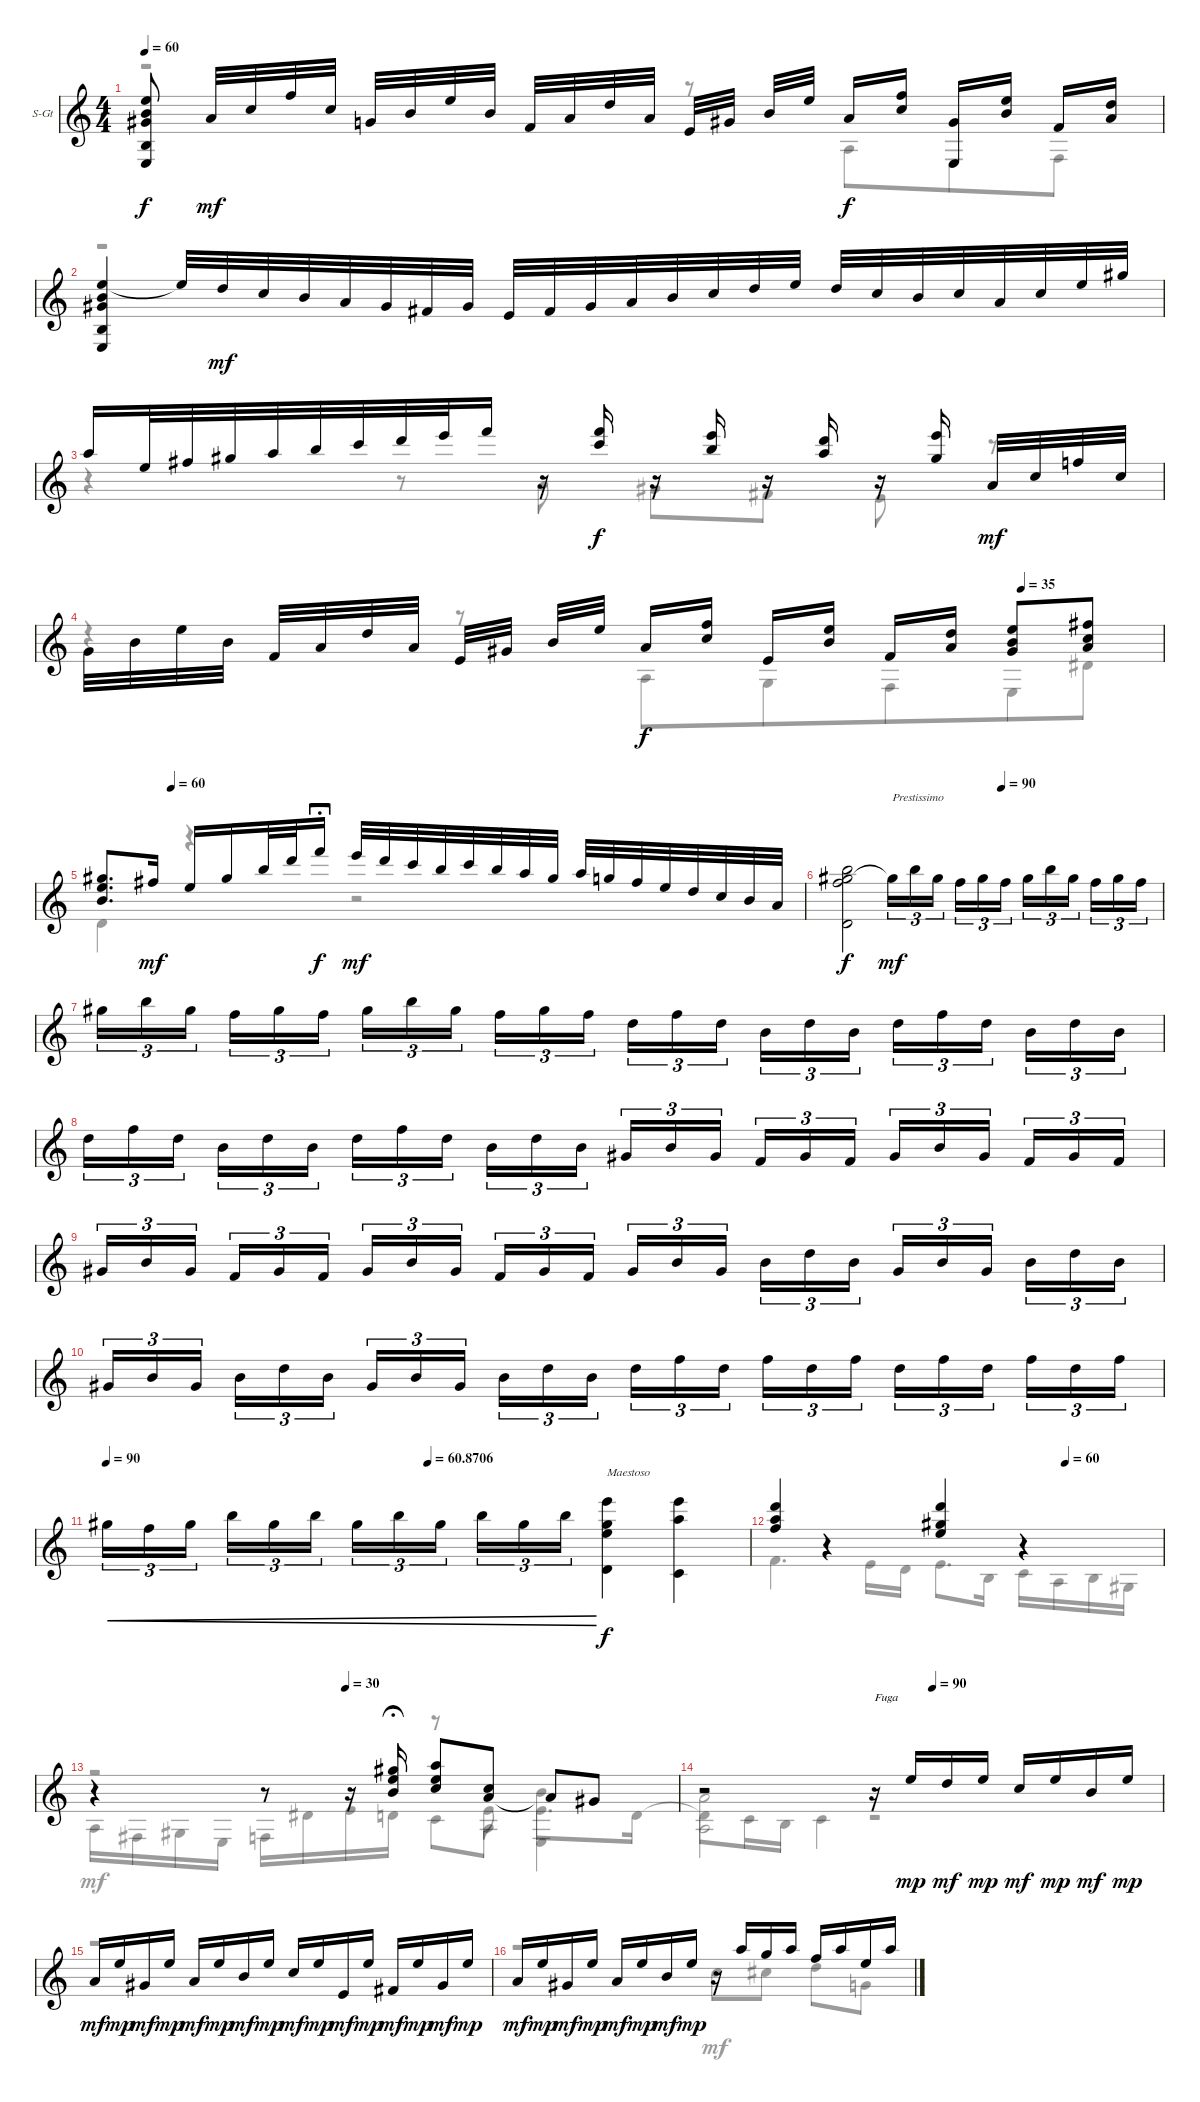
\defaultSystemsLayout 4
\bracketExtendMode groupsimilarinstruments
\firstSystemTrackNameOrientation horizontal
\otherSystemsTrackNameOrientation horizontal
\track ("Steel Guitar" "S-Gt") {instrument acousticguitarsteel}
\staff {score}
\tuning (E4 B3 G3 D3 A2 E2)
\voice
\ts (4 4)
\tempo 60
\clef g2
\ks c
(0.1 0.2 1.3 2.5 0.6).8{dy f beam split} 7.4.32{dy mf} 5.3.32 6.2.32 5.3.32{beam split} 5.4.32 4.3.32 5.2.32 4.3.32{beam split} 3.4.32 2.3.32 3.2.32 2.3.32{beam split} 2.4.32 1.3.32{beam split} 4.3.32 5.2.32{beam split} 7.4.16{dy f} (6.2 5.3).16{beam split} (6.4 0.6).16 (5.2 4.3).16{beam split} 3.4.16 (3.2 2.3).16 |
\scale
0.528285 (0.1 0.2 1.3 2.5 0.6).4{beam split} 0.1{t}.32 3.2.32{dy mf} 1.2.32 4.3.32 2.3.32 1.3.32 4.4.32 1.3.32 2.4.32 4.4.32 1.3.32 2.3.32 0.2.32 1.2.32 3.2.32 0.1.32 3.2.32 1.2.32 0.2.32 1.2.32 2.3.32 1.2.32 0.1.32 9.2.32 |
\scale
0.471613 5.1.16 9.3.32 11.3.32 9.2.32 10.2.32 12.2.32 13.2.32{beam merge} 10.1.32{beam merge} 12.1.32{beam merge} 13.1.16{beam split} r.16{beam split} (13.2 13.1).16{dy f} r.16 (12.2 12.1).16{beam split} r.16{beam split} (10.2 10.1).16 r.16 (12.1 9.2).16{beam split} 2.3.32{dy mf} 1.2.32 1.1.32 1.2.32 |
\tempo (35 0.86875)
\scale
0.521607 5.4.32{beam invert} 4.3.32 5.2.32 4.3.32{beam split} 3.4.32 2.3.32 3.2.32 2.3.32{beam split} 2.4.32 1.3.32{beam split} 4.3.32 5.2.32{beam split} 7.4.16{dy f} (6.2 5.3).16 2.4.16 (5.2 4.3).16{beam split} 3.4.16 (3.2 2.3).16 (0.1 0.2 1.3).8 (2.1 1.2 2.3).8 |
\tempo (60 0.1)
\scale
0.476837 (4.1 5.2 4.3).8{d} 7.2.16{dy mf} 0.1.16 13.3.16 12.2.32 10.1.32 13.1.16{dy f fermata (long 1)} 12.1.32{dy mf} 15.2.32 13.2.32 12.2.32 13.2.32 12.2.32 10.2.32 9.2.32 10.2.32 8.2.32 7.2.32 5.2.32 3.2.32 1.2.32 4.3.32 2.3.32 |
\tempo (90 0.5)
(7.1 9.2 10.3 0.4).2{dy f} 9.2{t}.16{tu (3 2) txt "Prestissimo" dy mf} 7.1.16{tu (3 2)} 9.2.16{tu (3 2) beam split} 6.2.16{tu (3 2) beam merge} 4.1.16{tu (3 2) beam merge} 6.2.16{tu (3 2)} 9.2.16{tu (3 2)} 7.1.16{tu (3 2)} 9.2.16{tu (3 2)} 6.2.16{tu (3 2) beam merge} 4.1.16{tu (3 2) beam merge} 6.2.16{tu (3 2)} |
9.2.16{tu (3 2)} 7.1.16{tu (3 2)} 9.2.16{tu (3 2)} 6.2.16{tu (3 2)} 4.1.16{tu (3 2)} 6.2.16{tu (3 2)} 9.2.16{tu (3 2)} 7.1.16{tu (3 2)} 9.2.16{tu (3 2)} 6.2.16{tu (3 2)} 4.1.16{tu (3 2)} 6.2.16{tu (3 2)} 7.3.16{tu (3 2)} 6.2.16{tu (3 2)} 7.3.16{tu (3 2)} 9.4.16{tu (3 2)} 7.3.16{tu (3 2)} 9.4.16{tu (3 2)} 7.3.16{tu (3 2)} 6.2.16{tu (3 2)} 7.3.16{tu (3 2)} 9.4.16{tu (3 2)} 7.3.16{tu (3 2)} 9.4.16{tu (3 2)} |
\scale
0.521056 7.3.16{tu (3 2)} 6.2.16{tu (3 2)} 7.3.16{tu (3 2)} 9.4.16{tu (3 2)} 7.3.16{tu (3 2)} 9.4.16{tu (3 2)} 7.3.16{tu (3 2)} 6.2.16{tu (3 2)} 7.3.16{tu (3 2)} 9.4.16{tu (3 2)} 7.3.16{tu (3 2)} 0.2.16{tu (3 2)} 1.3.16{tu (3 2)} 0.2.16{tu (3 2)} 1.3.16{tu (3 2)} 3.4.16{tu (3 2)} 1.3.16{tu (3 2)} 3.4.16{tu (3 2)} 1.3.16{tu (3 2)} 0.2.16{tu (3 2)} 1.3.16{tu (3 2)} 3.4.16{tu (3 2)} 1.3.16{tu (3 2)} 3.4.16{tu (3 2)} |
\scale
0.478776 1.3.16{tu (3 2)} 0.2.16{tu (3 2)} 1.3.16{tu (3 2)} 3.4.16{tu (3 2)} 1.3.16{tu (3 2)} 3.4.16{tu (3 2)} 1.3.16{tu (3 2)} 0.2.16{tu (3 2)} 1.3.16{tu (3 2)} 3.4.16{tu (3 2)} 1.3.16{tu (3 2)} 3.4.16{tu (3 2)} 1.3.16{tu (3 2)} 0.2.16{tu (3 2)} 1.3.16{tu (3 2)} 4.3.16{tu (3 2)} 3.2.16{tu (3 2)} 4.3.16{tu (3 2)} 1.3.16{tu (3 2)} 0.2.16{tu (3 2)} 1.3.16{tu (3 2)} 4.3.16{tu (3 2)} 3.2.16{tu (3 2)} 4.3.16{tu (3 2)} |
\scale
0.52642 1.3.16{tu (3 2)} 0.2.16{tu (3 2)} 1.3.16{tu (3 2)} 4.3.16{tu (3 2)} 3.2.16{tu (3 2)} 4.3.16{tu (3 2)} 1.3.16{tu (3 2)} 0.2.16{tu (3 2)} 1.3.16{tu (3 2)} 4.3.16{tu (3 2)} 3.2.16{tu (3 2)} 4.3.16{tu (3 2)} 3.2.16{tu (3 2)} 1.1.16{tu (3 2)} 3.2.16{tu (3 2)} 1.1.16{tu (3 2)} 3.2.16{tu (3 2)} 1.1.16{tu (3 2)} 3.2.16{tu (3 2)} 1.1.16{tu (3 2)} 3.2.16{tu (3 2)} 1.1.16{tu (3 2)} 3.2.16{tu (3 2)} 1.1.16{tu (3 2)} |
\tempo 90
\tempo (60.8706 0.5)
\scale
0.473574 4.1.16{tu (3 2) cre} 6.2.16{tu (3 2) cre} 4.1.16{tu (3 2) cre} 7.1.16{tu (3 2) cre} 9.2.16{tu (3 2) cre} 7.1.16{tu (3 2) cre} 9.2.16{tu (3 2) cre} 7.1.16{tu (3 2) cre} 9.2.16{tu (3 2) cre} 7.1.16{tu (3 2) cre} 9.2.16{tu (3 2) cre} 7.1.16{tu (3 2) cre} (12.1 9.3 0.4 9.2).4{txt "Maestoso" dy f} (12.1 10.2 8.6).4 |
\tempo (60 0.75)
(10.1 10.2 10.3).4 r.4 (10.1 9.2 9.3).4 r.4 |
\tempo (30 0.43125)
r.4 r.8 r.16 (4.1 5.2 4.3).16{fermata (medium 0.5)} (5.1 5.2 5.3).8 (5.3 7.4).8 7.4{t}.8 6.4.8 |
\tempo (90 0.5)
r.2 r.16{txt "Fuga"} 5.2.16{dy mp} 7.3.16{dy mf} 5.2.16{dy mp} 5.3.16{dy mf} 5.2.16{dy mp} 4.3.16{dy mf} 5.2.16{dy mp} |
7.4.16{dy mf} 5.2.16{dy mp} 6.4.16{dy mf} 5.2.16{dy mp} 7.4.16{dy mf} 5.2.16{dy mp} 4.3.16{dy mf} 5.2.16{dy mp} 5.3.16{dy mf} 5.2.16{dy mp} 7.5.16{dy mf} 5.2.16{dy mp} 9.5.16{dy mf} 5.2.16{dy mp} 6.4.16{dy mf} 5.2.16{dy mp} |
7.4.16{dy mf} 5.2.16{dy mp} 6.4.16{dy mf} 5.2.16{dy mp} 7.4.16{dy mf} 5.2.16{dy mp} 4.3.16{dy mf} 5.2.16{dy mp} r.16 5.1.16 8.2.16 5.1.16 6.2.16 5.1.16 5.2.16 5.1.16
\voice
\clef g2
\ottava regular
\simile none
\ks c
r.2{dy f} r.8 0.5.8{beam merge} 0.6.8{beam merge} 1.6.8{beam merge} |
\scale
0.528285 r.1 |
\scale
0.471613 r.4 r.8 12.5.8 11.5.8 9.5.8 7.5.8 r.8 |
\scale
0.521607 r.4 r.8 0.5.8{beam merge} 3.6.8{beam merge} 1.6.8{beam merge} 0.6.8 1.4.8 |
\scale
0.476837 0.4.4 r.4 r.2 |
|
|
\scale
0.521056 |
\scale
0.478776 |
\scale
0.52642 |
\scale
0.473574 |
8.5.4{d} 7.5.16 5.5.16 7.5.8{d} 7.6.16 3.5.16 0.5.16 2.5.16 4.6.16 |
r.2 r.8 7.5.8 (0.6 4.3).4 |
(2.3 0.5).2 |
r.1 |
r.2 5.3.8{dy mf} 6.3.8 7.3.8 5.4.8
\voice
\clef g2
\ottava regular
\simile none
\ks c
|
\scale
0.528285 |
\scale
0.471613 |
\scale
0.521607 |
\scale
0.476837 |
|
|
\scale
0.521056 |
\scale
0.478776 |
\scale
0.52642 |
\scale
0.473574 |
|
0.5.16 2.6.16 4.6.16 0.6.16 1.6.16 6.5.16 7.5.16 5.5.16{fermata (medium 0.5)} 3.5.8 5.6.8 7.5.8{d} 0.4.16 |
0.4{t}.8 3.5.16 2.5.16 3.5.4 r.2{txt "Fuga"} |
|
